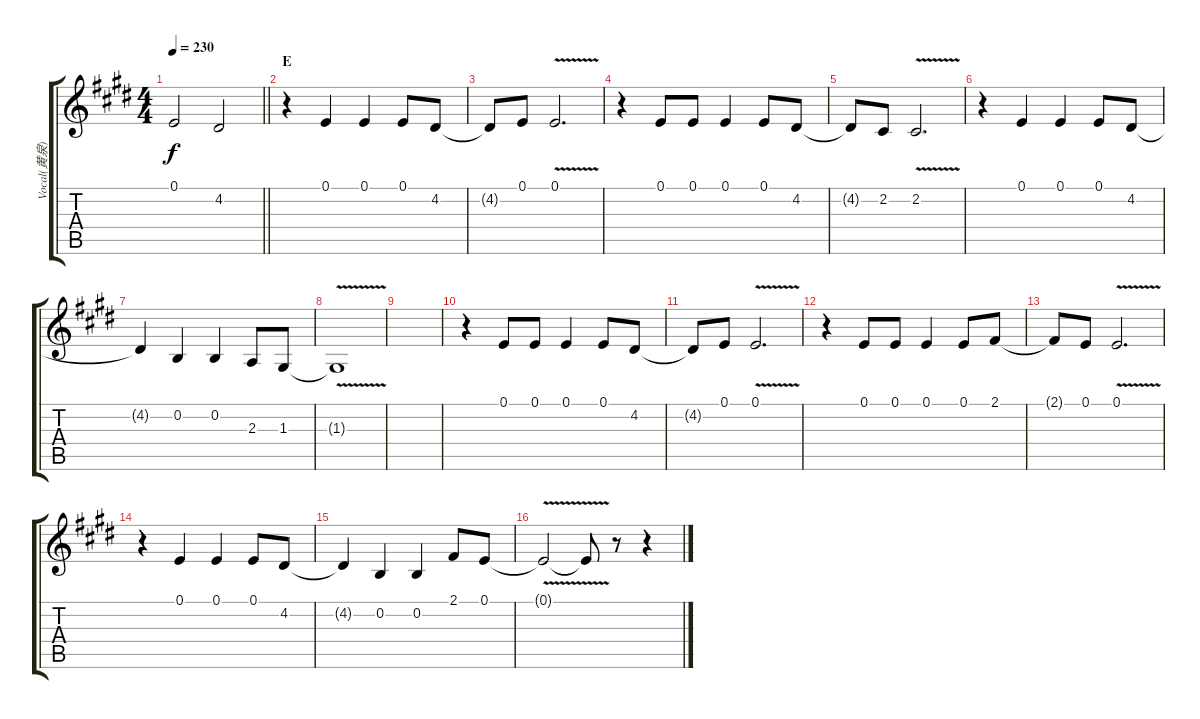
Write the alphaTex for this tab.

\track ("Vocal(黄泉)" "Vocal(黄泉)") {instrument tenorsax}
\staff {score tabs}
\tuning (E4 B3 G3 D3 A2 E2) {hide}
\ts (4 4)
\tempo 230
\clef g2
\barLineRight lightlight
\ks e
0.1.2{dy f} 4.2.2 |
\section ("" "E")
r.4 0.1.4 0.1.4 0.1.8 4.2.8 |
4.2{t}.8 0.1.8 0.1{v}.2{d} |
r.4 0.1.8 0.1.8 0.1.4 0.1.8 4.2.8 |
4.2{t}.8 2.2.8 2.2{v}.2{d} |
r.4 0.1.4 0.1.4 0.1.8 4.2.8 |
4.2{t}.4 0.2.4 0.2.4 2.3.8 1.3.8 |
1.3{v t}.1 |
|
r.4 0.1.8 0.1.8 0.1.4 0.1.8 4.2.8 |
4.2{t}.8 0.1.8 0.1{v}.2{d} |
r.4 0.1.8 0.1.8 0.1.4 0.1.8 2.1.8 |
2.1{t}.8 0.1.8 0.1{v}.2{d} |
r.4 0.1.4 0.1.4 0.1.8 4.2.8 |
4.2{t}.4 0.2.4 0.2.4 2.1.8 0.1.8 |
0.1{v t}.2 0.1{t}.8 r.8 r.4
